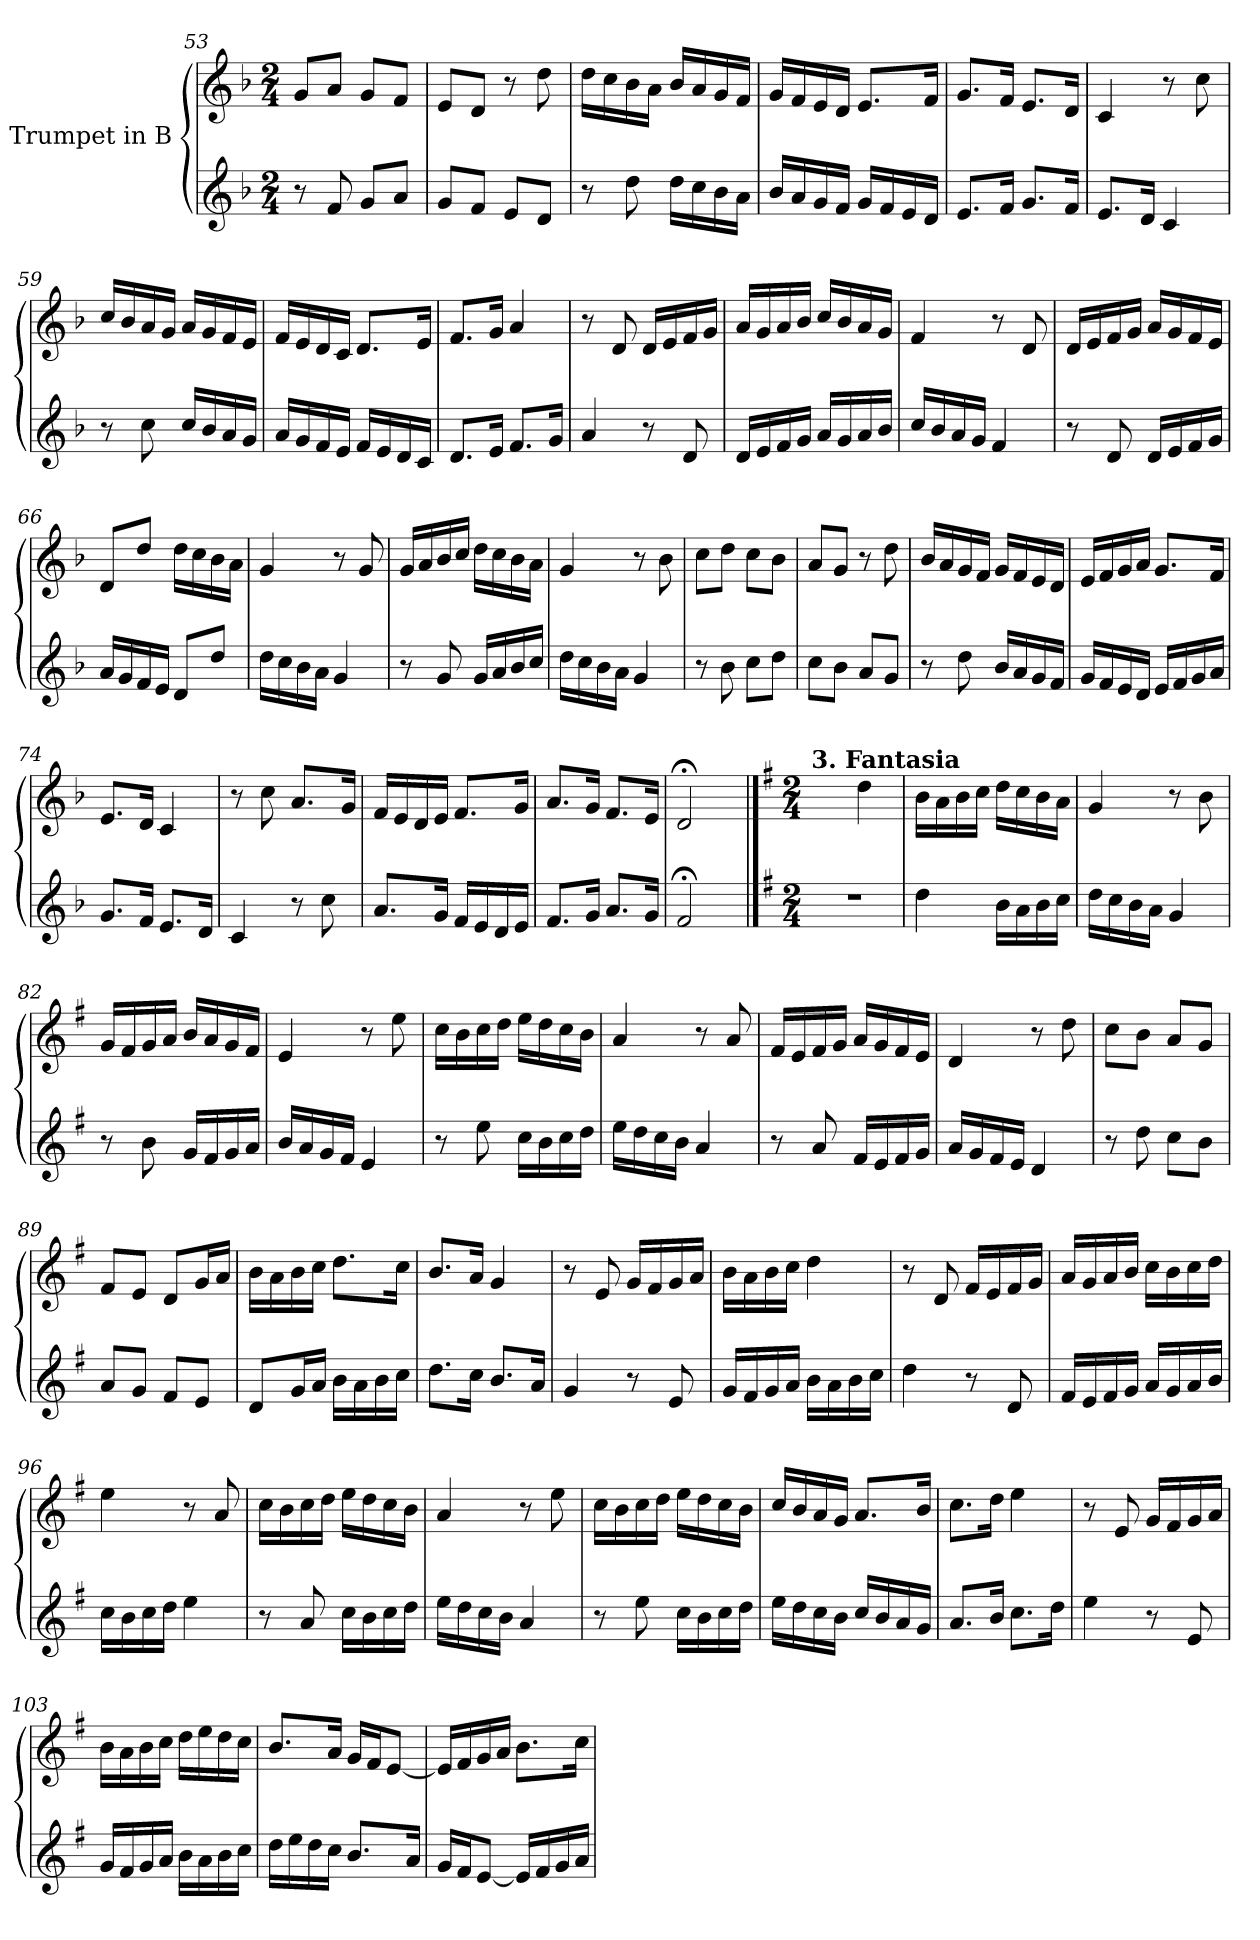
**kern	**kern
*part2	*part1
*staff2	*staff1
*I"Trumpet in Bb 2	*I"Trumpet in Bb 1
!!LO:LB:g=z
*clefG2	*clefG2
*ITrd1c2	*ITrd1c2
*k[b-e-a-]	*k[b-e-a-]
*E-:	*E-:
*M2/4	*M2/4
=53	=53
8r	8f/L
8e-/	8g/J
8f/L	8f/L
8g/J	8e-/J
=54	=54
8f/L	8d/L
8e-/J	8c/J
8d/L	8r
8c/J	8cc\
=55	=55
8r	16cc\LL
.	16b-\
8cc\	16a-\
.	16g\JJ
16cc\LL	16a-/LL
16b-\	16g/
16a-\	16f/
16g\JJ	16e-/JJ
=56	=56
16a-/LL	16f/LL
16g/	16e-/
16f/	16d/
16e-/JJ	16c/JJ
16f/LL	8.d/L
16e-/	.
16d/	.
16c/JJ	16e-/Jk
=57	=57
8.d/L	8.f/L
16e-/Jk	16e-/Jk
8.f/L	8.d/L
16e-/Jk	16c/Jk
=58	=58
8.d/L	4B-/
16c/Jk	.
4B-/	8r
.	8b-\
=59	=59
8r	16b-/LL
.	16a-/
8b-\	16g/
.	16f/JJ
16b-/LL	16g/LL
16a-/	16f/
16g/	16e-/
16f/JJ	16d/JJ
!!LO:LB:g=z
=60	=60
16g/LL	16e-/LL
16f/	16d/
16e-/	16c/
16d/JJ	16B-/JJ
16e-/LL	8.c/L
16d/	.
16c/	.
16B-/JJ	16d/Jk
=61	=61
8.c/L	8.e-/L
16d/Jk	16f/Jk
8.e-/L	4g/
16f/Jk	.
=62	=62
4g/	8r
.	8c/
8r	16c/LL
.	16d/
8c/	16e-/
.	16f/JJ
=63	=63
16c/LL	16g/LL
16d/	16f/
16e-/	16g/
16f/JJ	16a-/JJ
16g/LL	16b-/LL
16f/	16a-/
16g/	16g/
16a-/JJ	16f/JJ
=64	=64
16b-/LL	4e-/
16a-/	.
16g/	.
16f/JJ	.
4e-/	8r
.	8c/
=65	=65
8r	16c/LL
.	16d/
8c/	16e-/
.	16f/JJ
16c/LL	16g/LL
16d/	16f/
16e-/	16e-/
16f/JJ	16d/JJ
!!LO:LB:g=z
=66	=66
16g/LL	8c/L
16f/	.
16e-/	8cc/J
16d/JJ	.
8c/L	16cc\LL
.	16b-\
8cc/J	16a-\
.	16g\JJ
=67	=67
16cc\LL	4f/
16b-\	.
16a-\	.
16g\JJ	.
4f/	8r
.	8f/
=68	=68
8r	16f/LL
.	16g/
8f/	16a-/
.	16b-/JJ
16f/LL	16cc\LL
16g/	16b-\
16a-/	16a-\
16b-/JJ	16g\JJ
=69	=69
16cc\LL	4f/
16b-\	.
16a-\	.
16g\JJ	.
4f/	8r
.	8a-\
=70	=70
8r	8b-\L
8a-\	8cc\J
8b-\L	8b-\L
8cc\J	8a-\J
=71	=71
8b-\L	8g/L
8a-\J	8f/J
8g/L	8r
8f/J	8cc\
!!LO:PB:g=z
=72	=72
8r	16a-/LL
.	16g/
8cc\	16f/
.	16e-/JJ
16a-/LL	16f/LL
16g/	16e-/
16f/	16d/
16e-/JJ	16c/JJ
=73	=73
16f/LL	16d/LL
16e-/	16e-/
16d/	16f/
16c/JJ	16g/JJ
16d/LL	8.f/L
16e-/	.
16f/	.
16g/JJ	16e-/Jk
=74	=74
8.f/L	8.d/L
16e-/Jk	16c/Jk
8.d/L	4B-/
16c/Jk	.
=75	=75
4B-/	8r
.	8b-\
8r	8.g/L
8b-\	.
.	16f/Jk
=76	=76
8.g/L	16e-/LL
.	16d/
.	16c/
16f/Jk	16d/JJ
16e-/LL	8.e-/L
16d/	.
16c/	.
16d/JJ	16f/Jk
=77	=77
8.e-/L	8.g/L
16f/Jk	16f/Jk
8.g/L	8.e-/L
16f/Jk	16d/Jk
=78	=78
2e-;</	2c;</
!!LO:LB:g=z
==79	==79
*k[b-]	*k[b-]
*F:	*F:
*M2/4	*M2/4
!	!LO:TX:a:B:t=3. Fantasia
2r	4ryy
.	4cc\
=80	=80
4cc\	16a\LL
.	16g\
.	16a\
.	16b-\JJ
16a\LL	16cc\LL
16g\	16b-\
16a\	16a\
16b-\JJ	16g\JJ
=81	=81
16cc\LL	4f/
16b-\	.
16a\	.
16g\JJ	.
4f/	8r
.	8a\
=82	=82
8r	16f/LL
.	16e/
8a\	16f/
.	16g/JJ
16f/LL	16a/LL
16e/	16g/
16f/	16f/
16g/JJ	16e/JJ
=83	=83
16a/LL	4d/
16g/	.
16f/	.
16e/JJ	.
4d/	8r
.	8dd\
=84	=84
8r	16b-\LL
.	16a\
8dd\	16b-\
.	16cc\JJ
16b-\LL	16dd\LL
16a\	16cc\
16b-\	16b-\
16cc\JJ	16a\JJ
!!LO:LB:g=z
=85	=85
16dd\LL	4g/
16cc\	.
16b-\	.
16a\JJ	.
4g/	8r
.	8g/
=86	=86
8r	16e/LL
.	16d/
8g/	16e/
.	16f/JJ
16e/LL	16g/LL
16d/	16f/
16e/	16e/
16f/JJ	16d/JJ
=87	=87
16g/LL	4c/
16f/	.
16e/	.
16d/JJ	.
4c/	8r
.	8cc\
=88	=88
8r	8b-\L
8cc\	8a\J
8b-\L	8g/L
8a\J	8f/J
=89	=89
8g/L	8e/L
8f/J	8d/J
8e/L	8c/L
8d/J	16f/L
.	16g/JJ
=90	=90
8c/L	16a\LL
.	16g\
16f/L	16a\
16g/JJ	16b-\JJ
16a\LL	8.cc\L
16g\	.
16a\	.
16b-\JJ	16b-\Jk
=91	=91
8.cc\L	8.a/L
16b-\Jk	16g/Jk
8.a/L	4f/
16g/Jk	.
!!LO:LB:g=z
=92	=92
4f/	8r
.	8d/
8r	16f/LL
.	16e/
8d/	16f/
.	16g/JJ
=93	=93
16f/LL	16a\LL
16e/	16g\
16f/	16a\
16g/JJ	16b-\JJ
16a\LL	4cc\
16g\	.
16a\	.
16b-\JJ	.
=94	=94
4cc\	8r
.	8c/
8r	16e/LL
.	16d/
8c/	16e/
.	16f/JJ
=95	=95
16e/LL	16g/LL
16d/	16f/
16e/	16g/
16f/JJ	16a/JJ
16g/LL	16b-\LL
16f/	16a\
16g/	16b-\
16a/JJ	16cc\JJ
=96	=96
16b-\LL	4dd\
16a\	.
16b-\	.
16cc\JJ	.
4dd\	8r
.	8g/
=97	=97
8r	16b-\LL
.	16a\
8g/	16b-\
.	16cc\JJ
16b-\LL	16dd\LL
16a\	16cc\
16b-\	16b-\
16cc\JJ	16a\JJ
!!LO:LB:g=z
=98	=98
16dd\LL	4g/
16cc\	.
16b-\	.
16a\JJ	.
4g/	8r
.	8dd\
=99	=99
8r	16b-\LL
.	16a\
8dd\	16b-\
.	16cc\JJ
16b-\LL	16dd\LL
16a\	16cc\
16b-\	16b-\
16cc\JJ	16a\JJ
=100	=100
16dd\LL	16b-/LL
16cc\	16a/
16b-\	16g/
16a\JJ	16f/JJ
16b-/LL	8.g/L
16a/	.
16g/	.
16f/JJ	16a/Jk
=101	=101
8.g/L	8.b-\L
16a/Jk	16cc\Jk
8.b-\L	4dd\
16cc\Jk	.
=102	=102
4dd\	8r
.	8d/
8r	16f/LL
.	16e/
8d/	16f/
.	16g/JJ
=103	=103
16f/LL	16a\LL
16e/	16g\
16f/	16a\
16g/JJ	16b-\JJ
16a\LL	16cc\LL
16g\	16dd\
16a\	16cc\
16b-\JJ	16b-\JJ
!!LO:PB:g=z
=104	=104
16cc\LL	8.a/L
16dd\	.
16cc\	.
16b-\JJ	16g/Jk
8.a/L	16f/LL
.	16e/J
.	[8d/J
16g/Jk	.
=105	=105
16f/LL	16d/LL]
16e/J	16e/
[8d/J	16f/
.	16g/JJ
16d/LL]	8.a\L
16e/	.
16f/	.
16g/JJ	16b-\Jk
=	=
*-	*-
